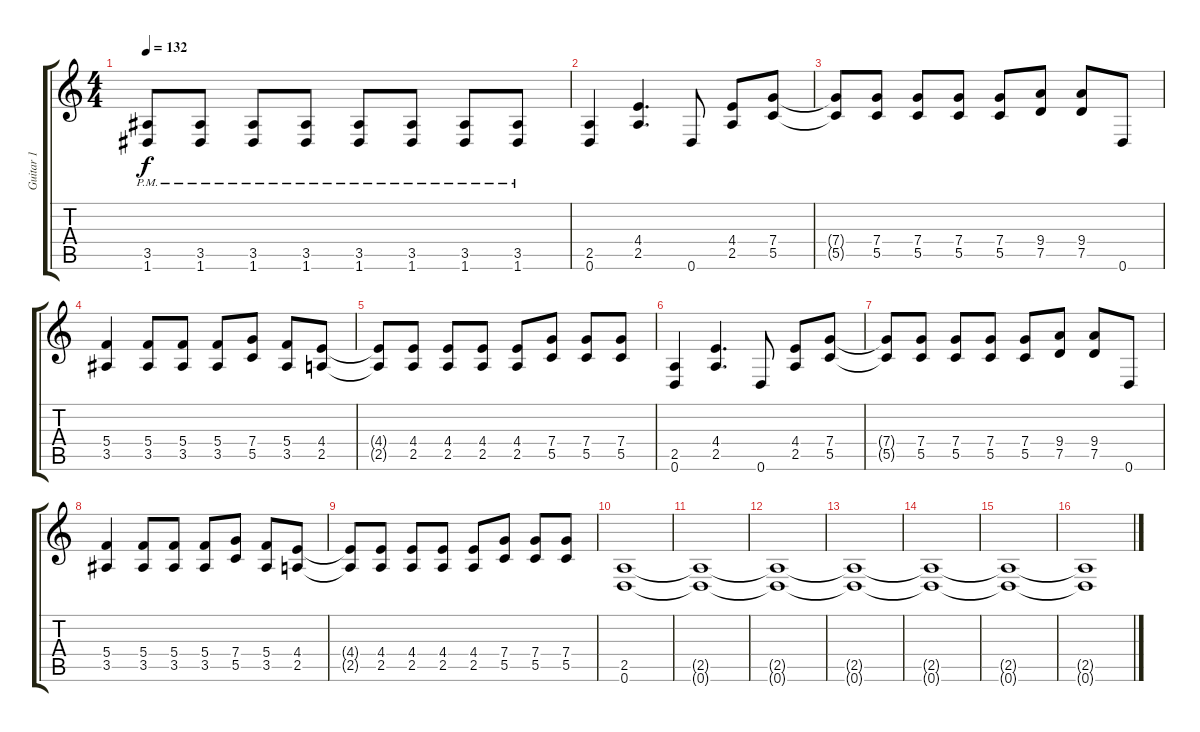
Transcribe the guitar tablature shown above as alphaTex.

\track ("Guitar 1" "Guitar 1") {instrument distortionguitar}
\staff {score tabs}
\tuning (D4 A3 F3 C3 G2 D2) {hide}
\ts (4 4)
\tempo 132
\clef g2
\ks c
(3.5{pm} 1.6{pm}).8{dy f} (3.5{pm} 1.6{pm}).8 (3.5{pm} 1.6{pm}).8 (3.5{pm} 1.6{pm}).8 (3.5{pm} 1.6{pm}).8 (3.5{pm} 1.6{pm}).8 (3.5{pm} 1.6{pm}).8 (3.5{pm} 1.6{pm}).8 |
(2.5 0.6).4 (4.4 2.5).4{d} 0.6.8 (4.4 2.5).8 (7.4 5.5).8 |
(7.4{t} 5.5{t}).8 (7.4 5.5).8 (7.4 5.5).8 (7.4 5.5).8 (7.4 5.5).8 (9.4 7.5).8 (9.4 7.5).8 0.6.8 |
(5.4 3.5).4 (5.4 3.5).8 (5.4 3.5).8 (5.4 3.5).8 (7.4 5.5).8 (5.4 3.5).8 (4.4 2.5).8 |
(4.4{t} 2.5{t}).8 (4.4 2.5).8 (4.4 2.5).8 (4.4 2.5).8 (4.4 2.5).8 (7.4 5.5).8 (7.4 5.5).8 (7.4 5.5).8 |
(2.5 0.6).4 (4.4 2.5).4{d} 0.6.8 (4.4 2.5).8 (7.4 5.5).8 |
(7.4{t} 5.5{t}).8 (7.4 5.5).8 (7.4 5.5).8 (7.4 5.5).8 (7.4 5.5).8 (9.4 7.5).8 (9.4 7.5).8 0.6.8 |
(5.4 3.5).4 (5.4 3.5).8 (5.4 3.5).8 (5.4 3.5).8 (7.4 5.5).8 (5.4 3.5).8 (4.4 2.5).8 |
(4.4{t} 2.5{t}).8 (4.4 2.5).8 (4.4 2.5).8 (4.4 2.5).8 (4.4 2.5).8 (7.4 5.5).8 (7.4 5.5).8 (7.4 5.5).8 |
(2.5 0.6).1 |
(2.5{t} 0.6{t}).1 |
(2.5{t} 0.6{t}).1 |
(2.5{t} 0.6{t}).1 |
(2.5{t} 0.6{t}).1{volume 9} |
(2.5{t} 0.6{t}).1 |
(2.5{t} 0.6{t}).1
